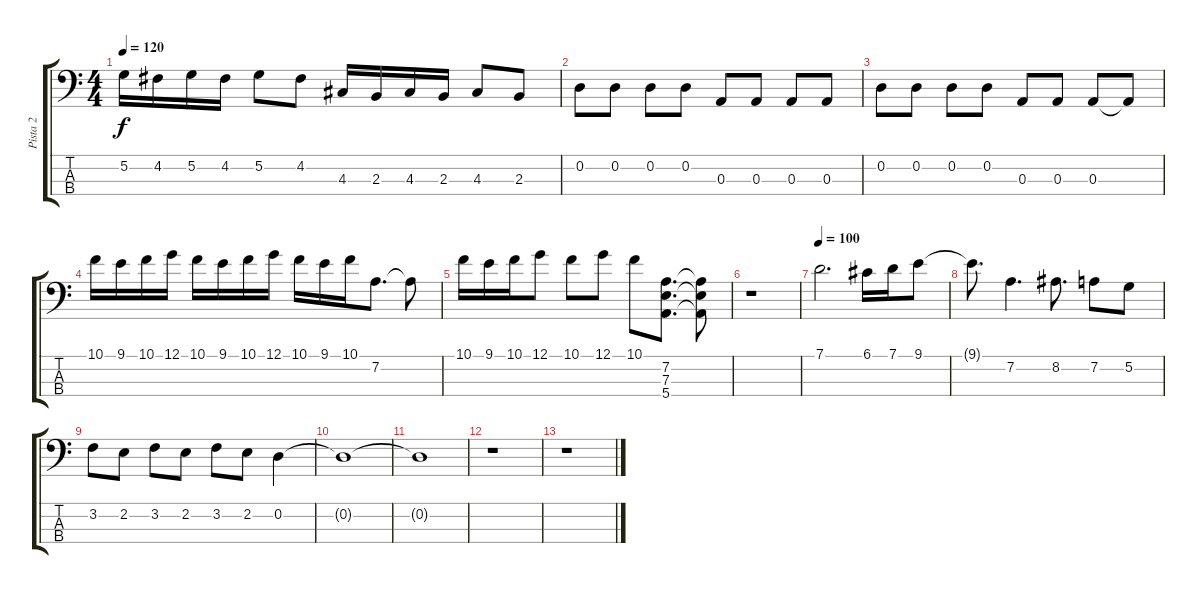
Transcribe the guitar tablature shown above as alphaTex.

\track ("Pista 2" "Pista 2") {instrument electricbassfinger}
\staff {score tabs}
\tuning (G2 D2 A1 E1) {hide}
\ts (4 4)
\tempo 120
\clef f4
\ks c
5.2.16{dy f} 4.2.16 5.2.16 4.2.16 5.2.8 4.2.8 4.3.16 2.3.16 4.3.16 2.3.16 4.3.8 2.3.8 |
0.2.8 0.2.8 0.2.8 0.2.8 0.3.8 0.3.8 0.3.8 0.3.8 |
0.2.8 0.2.8 0.2.8 0.2.8 0.3.8 0.3.8 0.3.8 0.3{t}.8 |
10.1.16 9.1.16 10.1.16 12.1.16 10.1.16 9.1.16 10.1.16 12.1.16 10.1.16 9.1.16 10.1.16 7.2.8{d} 7.2{t}.8 |
10.1.16 9.1.16 10.1.16 12.1.8 10.1.8 12.1.8 10.1.8 (7.2 7.3 5.4).8{d} (7.2{t} 7.3{t} 5.4{t}).8 |
r.1 |
\tempo 100
7.1.2{d} 6.1.16 7.1.16 9.1.8 |
9.1{t}.8{d} 7.2.4{d} 8.2.8{d} 7.2.8 5.2.8 |
3.2.8 2.2.8 3.2.8 2.2.8 3.2.8 2.2.8 0.2.4 |
0.2{t}.1 |
0.2{t}.1 |
r.1 |
r.1
